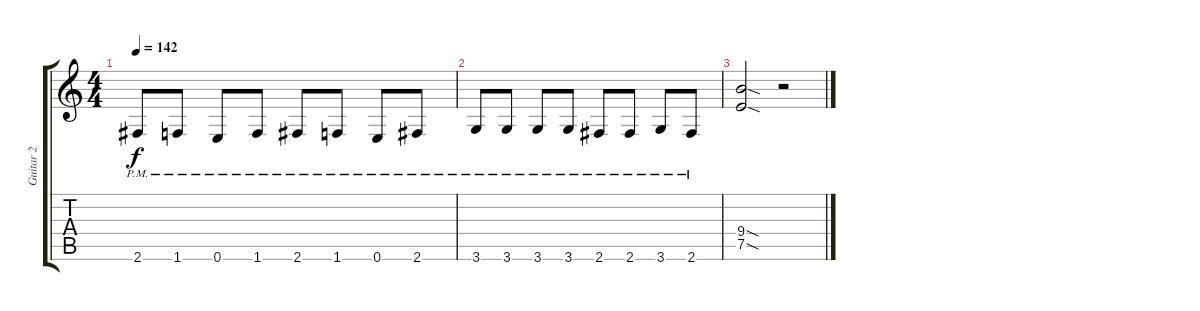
\track ("Guitar 2" "Guitar 2") {instrument distortionguitar}
\staff {score tabs}
\tuning (E4 B3 G3 D3 A2 E2) {hide}
\ts (4 4)
\tempo 142
\clef g2
\ks c
2.6{pm}.8{dy f} 1.6{pm}.8 0.6{pm}.8 1.6{pm}.8 2.6{pm}.8 1.6{pm}.8 0.6{pm}.8 2.6{pm}.8 |
3.6{pm}.8 3.6{pm}.8 3.6{pm}.8 3.6{pm}.8 2.6{pm}.8 2.6{pm}.8 3.6{pm}.8 2.6{pm}.8 |
(9.4{sod} 7.5{sod}).2 r.2
